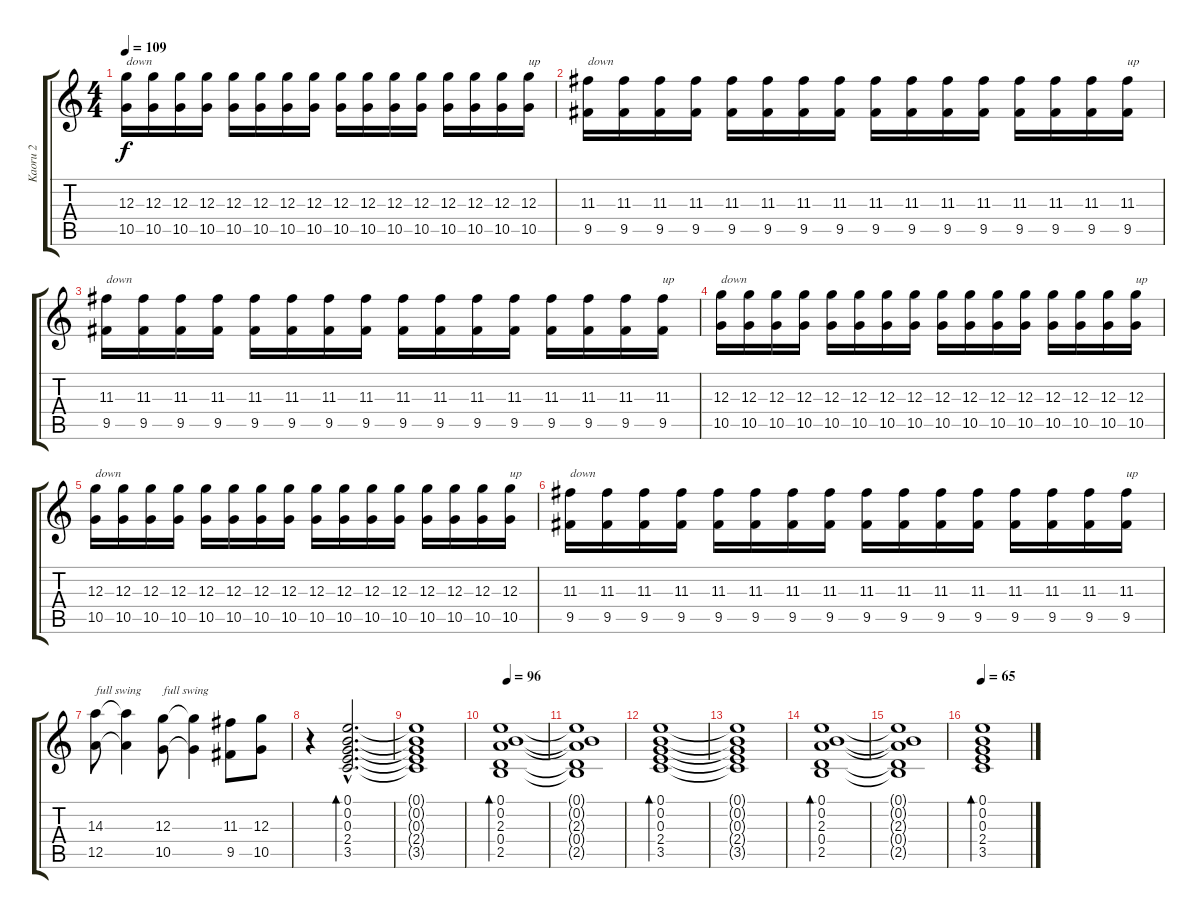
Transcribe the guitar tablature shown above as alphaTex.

\track ("Kaoru 2" "Kaoru 2") {instrument overdrivenguitar}
\staff {score tabs}
\tuning (E4 B3 G3 D3 A2 E2) {hide}
\ts (4 4)
\tempo 109
\clef g2
\ks c
(12.3 10.5).16{txt "down" dy f} (12.3 10.5).16 (12.3 10.5).16 (12.3 10.5).16 (12.3 10.5).16 (12.3 10.5).16 (12.3 10.5).16 (12.3 10.5).16 (12.3 10.5).16 (12.3 10.5).16 (12.3 10.5).16 (12.3 10.5).16 (12.3 10.5).16 (12.3 10.5).16 (12.3 10.5).16 (12.3 10.5).16{txt "up"} |
(11.3 9.5).16{txt "down"} (11.3 9.5).16 (11.3 9.5).16 (11.3 9.5).16 (11.3 9.5).16 (11.3 9.5).16 (11.3 9.5).16 (11.3 9.5).16 (11.3 9.5).16 (11.3 9.5).16 (11.3 9.5).16 (11.3 9.5).16 (11.3 9.5).16 (11.3 9.5).16 (11.3 9.5).16 (11.3 9.5).16{txt "up"} |
(11.3 9.5).16{txt "down"} (11.3 9.5).16 (11.3 9.5).16 (11.3 9.5).16 (11.3 9.5).16 (11.3 9.5).16 (11.3 9.5).16 (11.3 9.5).16 (11.3 9.5).16 (11.3 9.5).16 (11.3 9.5).16 (11.3 9.5).16 (11.3 9.5).16 (11.3 9.5).16 (11.3 9.5).16 (11.3 9.5).16{txt "up"} |
(12.3 10.5).16{txt "down"} (12.3 10.5).16 (12.3 10.5).16 (12.3 10.5).16 (12.3 10.5).16 (12.3 10.5).16 (12.3 10.5).16 (12.3 10.5).16 (12.3 10.5).16 (12.3 10.5).16 (12.3 10.5).16 (12.3 10.5).16 (12.3 10.5).16 (12.3 10.5).16 (12.3 10.5).16 (12.3 10.5).16{txt "up"} |
(12.3 10.5).16{txt "down"} (12.3 10.5).16 (12.3 10.5).16 (12.3 10.5).16 (12.3 10.5).16 (12.3 10.5).16 (12.3 10.5).16 (12.3 10.5).16 (12.3 10.5).16 (12.3 10.5).16 (12.3 10.5).16 (12.3 10.5).16 (12.3 10.5).16 (12.3 10.5).16 (12.3 10.5).16 (12.3 10.5).16{txt "up"} |
(11.3 9.5).16{txt "down"} (11.3 9.5).16 (11.3 9.5).16 (11.3 9.5).16 (11.3 9.5).16 (11.3 9.5).16 (11.3 9.5).16 (11.3 9.5).16 (11.3 9.5).16 (11.3 9.5).16 (11.3 9.5).16 (11.3 9.5).16 (11.3 9.5).16 (11.3 9.5).16 (11.3 9.5).16 (11.3 9.5).16{txt "up"} |
(14.3 12.5).8{txt "full swing"} (14.3{t} 12.5{t}).4 (12.3 10.5).8{txt "full swing"} (12.3{t} 10.5{t}).4 (11.3 9.5).8 (12.3 10.5).8 |
r.4 (0.1{hac} 0.2{hac} 0.3{hac} 2.4{hac} 3.5{hac}).2{d bd 240 balance 0 instrument electricguitarclean} |
(0.1{t} 0.2{t} 0.3{t} 2.4{t} 3.5{t}).1 |
\tempo 96
(0.1 0.2 2.3 0.4 2.5).1{bd 480} |
(0.1{t} 0.2{t} 2.3{t} 0.4{t} 2.5{t}).1 |
(0.1 0.2 0.3 2.4 3.5).1{bd 480} |
(0.1{t} 0.2{t} 0.3{t} 2.4{t} 3.5{t}).1 |
(0.1 0.2 2.3 0.4 2.5).1{bd 240} |
(0.1{t} 0.2{t} 2.3{t} 0.4{t} 2.5{t}).1 |
\tempo 65
(0.1 0.2 0.3 2.4 3.5).1{bd 240}
